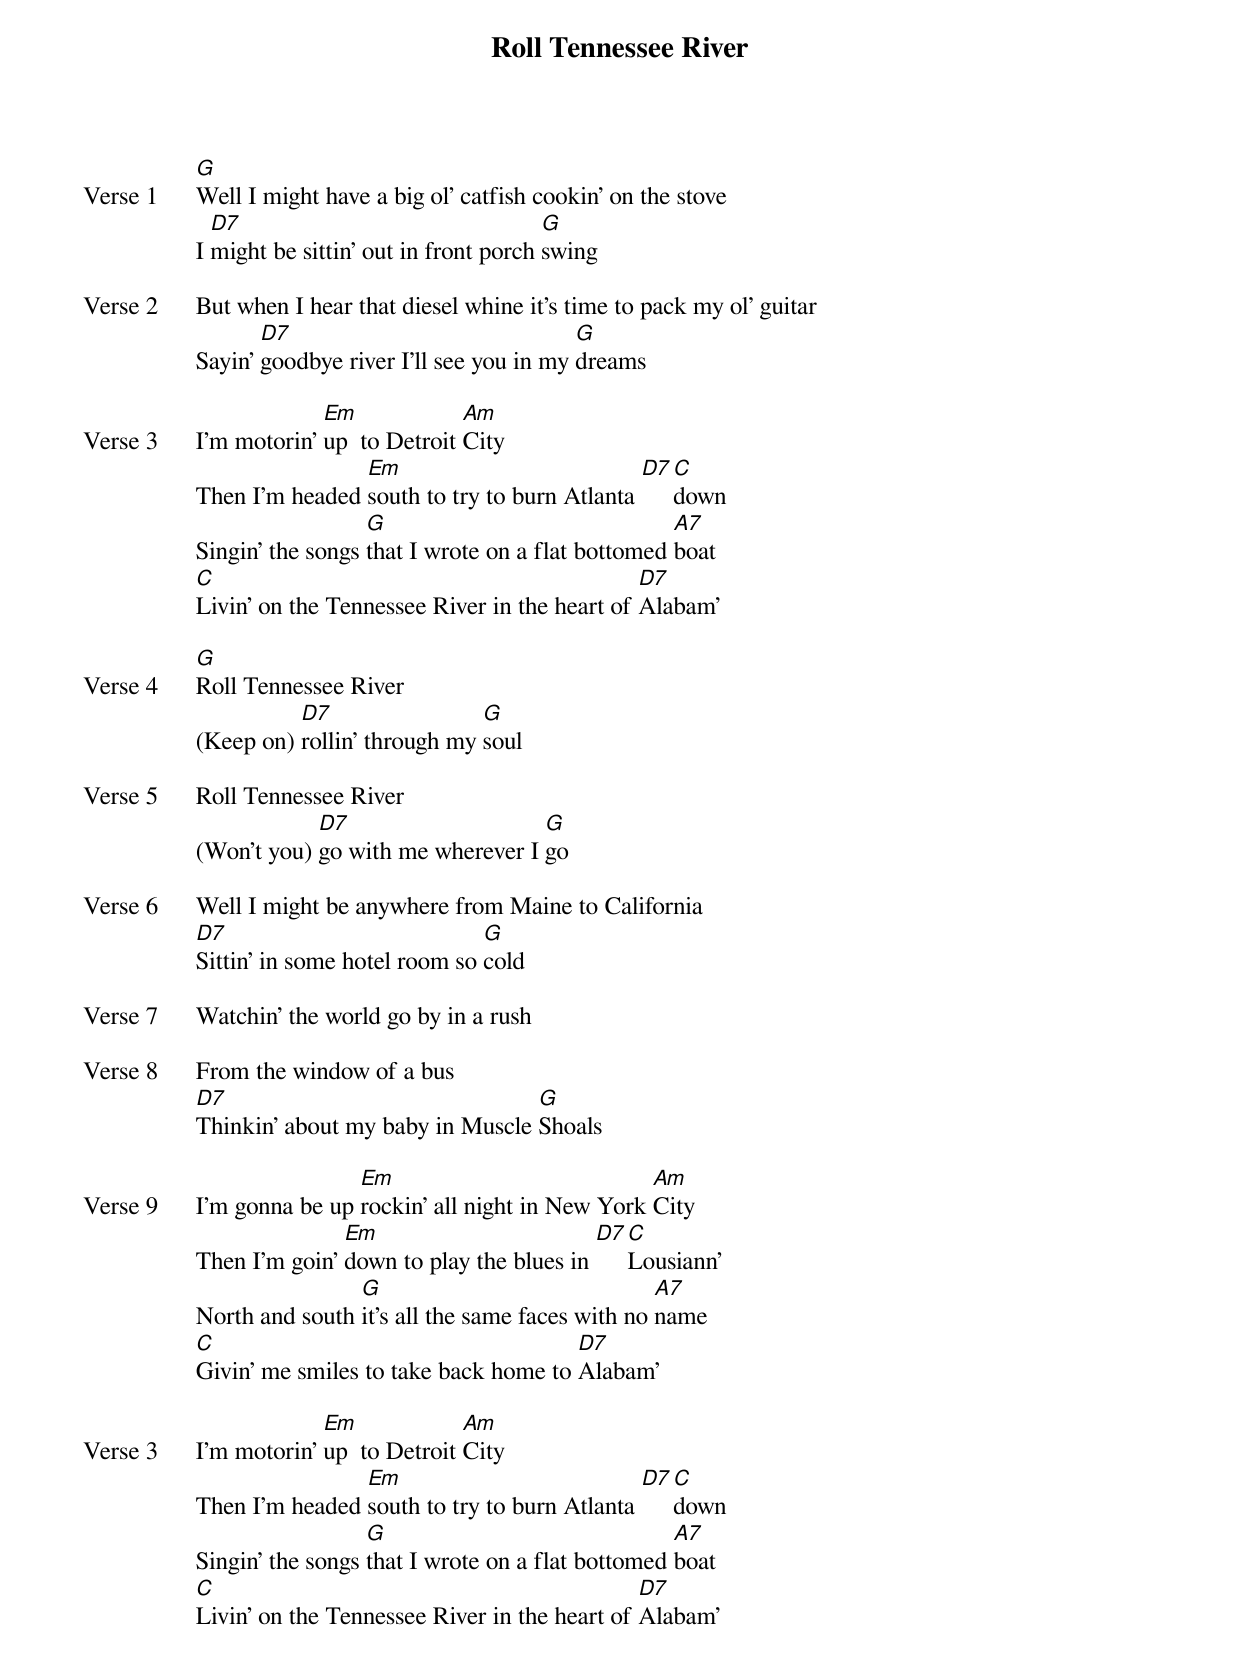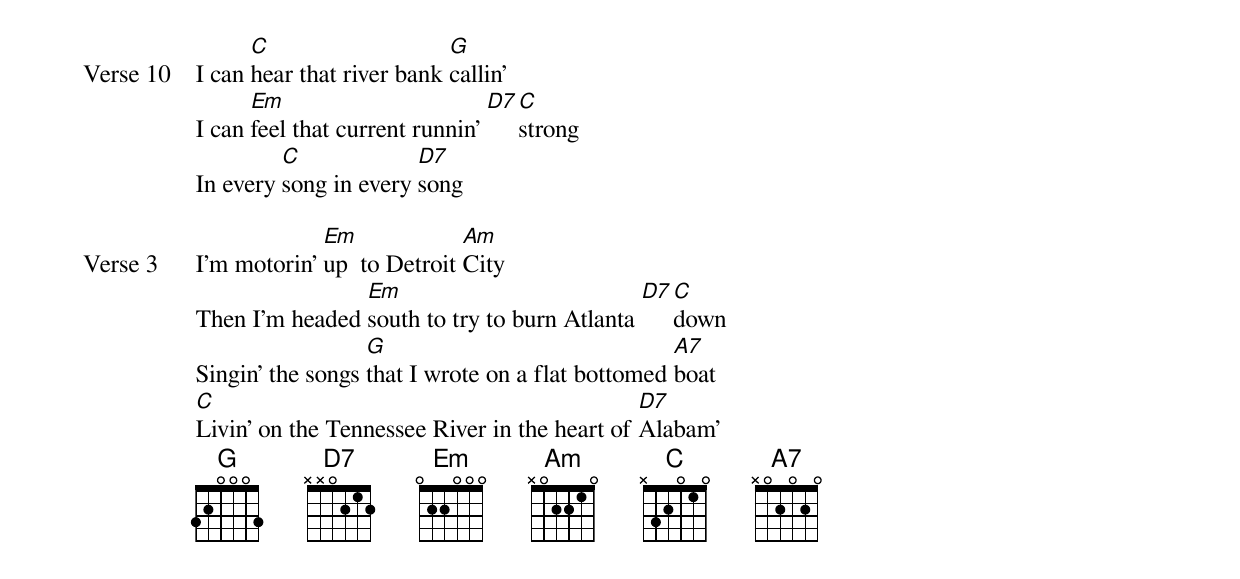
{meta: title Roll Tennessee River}
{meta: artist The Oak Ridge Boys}
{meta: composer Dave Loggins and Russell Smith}
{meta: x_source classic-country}
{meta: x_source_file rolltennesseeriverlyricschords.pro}
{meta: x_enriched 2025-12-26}

{start_of_verse: Verse 1}
[G]Well I might have a big ol' catfish cookin' on the stove
I [D7]might be sittin' out in front porch [G]swing
{end_of_verse}

{start_of_verse: Verse 2}
But when I hear that diesel whine it's time to pack my ol' guitar
Sayin' [D7]goodbye river I'll see you in my [G]dreams
{end_of_verse}

{start_of_verse: Verse 3}
I'm motorin' [Em]up  to Detroit [Am]City
Then I'm headed [Em]south to try to burn Atlanta [D7][C]down
Singin' the songs [G]that I wrote on a flat bottomed [A7]boat
[C]Livin' on the Tennessee River in the heart of [D7]Alabam'
{end_of_verse}

{start_of_verse: Verse 4}
[G]Roll Tennessee River
(Keep on) [D7]rollin' through my [G]soul
{end_of_verse}

{start_of_verse: Verse 5}
Roll Tennessee River
(Won't you) [D7]go with me wherever I [G]go
{end_of_verse}

{start_of_verse: Verse 6}
Well I might be anywhere from Maine to California
[D7]Sittin' in some hotel room so [G]cold
{end_of_verse}

{start_of_verse: Verse 7}
Watchin' the world go by in a rush
{end_of_verse}

{start_of_verse: Verse 8}
From the window of a bus
[D7]Thinkin' about my baby in Muscle [G]Shoals
{end_of_verse}

{start_of_verse: Verse 9}
I'm gonna be up [Em]rockin' all night in New York [Am]City
Then I'm goin' [Em]down to play the blues in [D7][C]Lousiann'
North and south [G]it's all the same faces with no [A7]name
[C]Givin' me smiles to take back home to [D7]Alabam'
{end_of_verse}

{start_of_verse: Verse 3}
I'm motorin' [Em]up  to Detroit [Am]City
Then I'm headed [Em]south to try to burn Atlanta [D7][C]down
Singin' the songs [G]that I wrote on a flat bottomed [A7]boat
[C]Livin' on the Tennessee River in the heart of [D7]Alabam'
{end_of_verse}

{start_of_verse: Verse 10}
I can [C]hear that river bank [G]callin'
I can [Em]feel that current runnin' [D7][C]strong
In every [C]song in every [D7]song
{end_of_verse}

{start_of_verse: Verse 3}
I'm motorin' [Em]up  to Detroit [Am]City
Then I'm headed [Em]south to try to burn Atlanta [D7][C]down
Singin' the songs [G]that I wrote on a flat bottomed [A7]boat
[C]Livin' on the Tennessee River in the heart of [D7]Alabam'
{end_of_verse}
